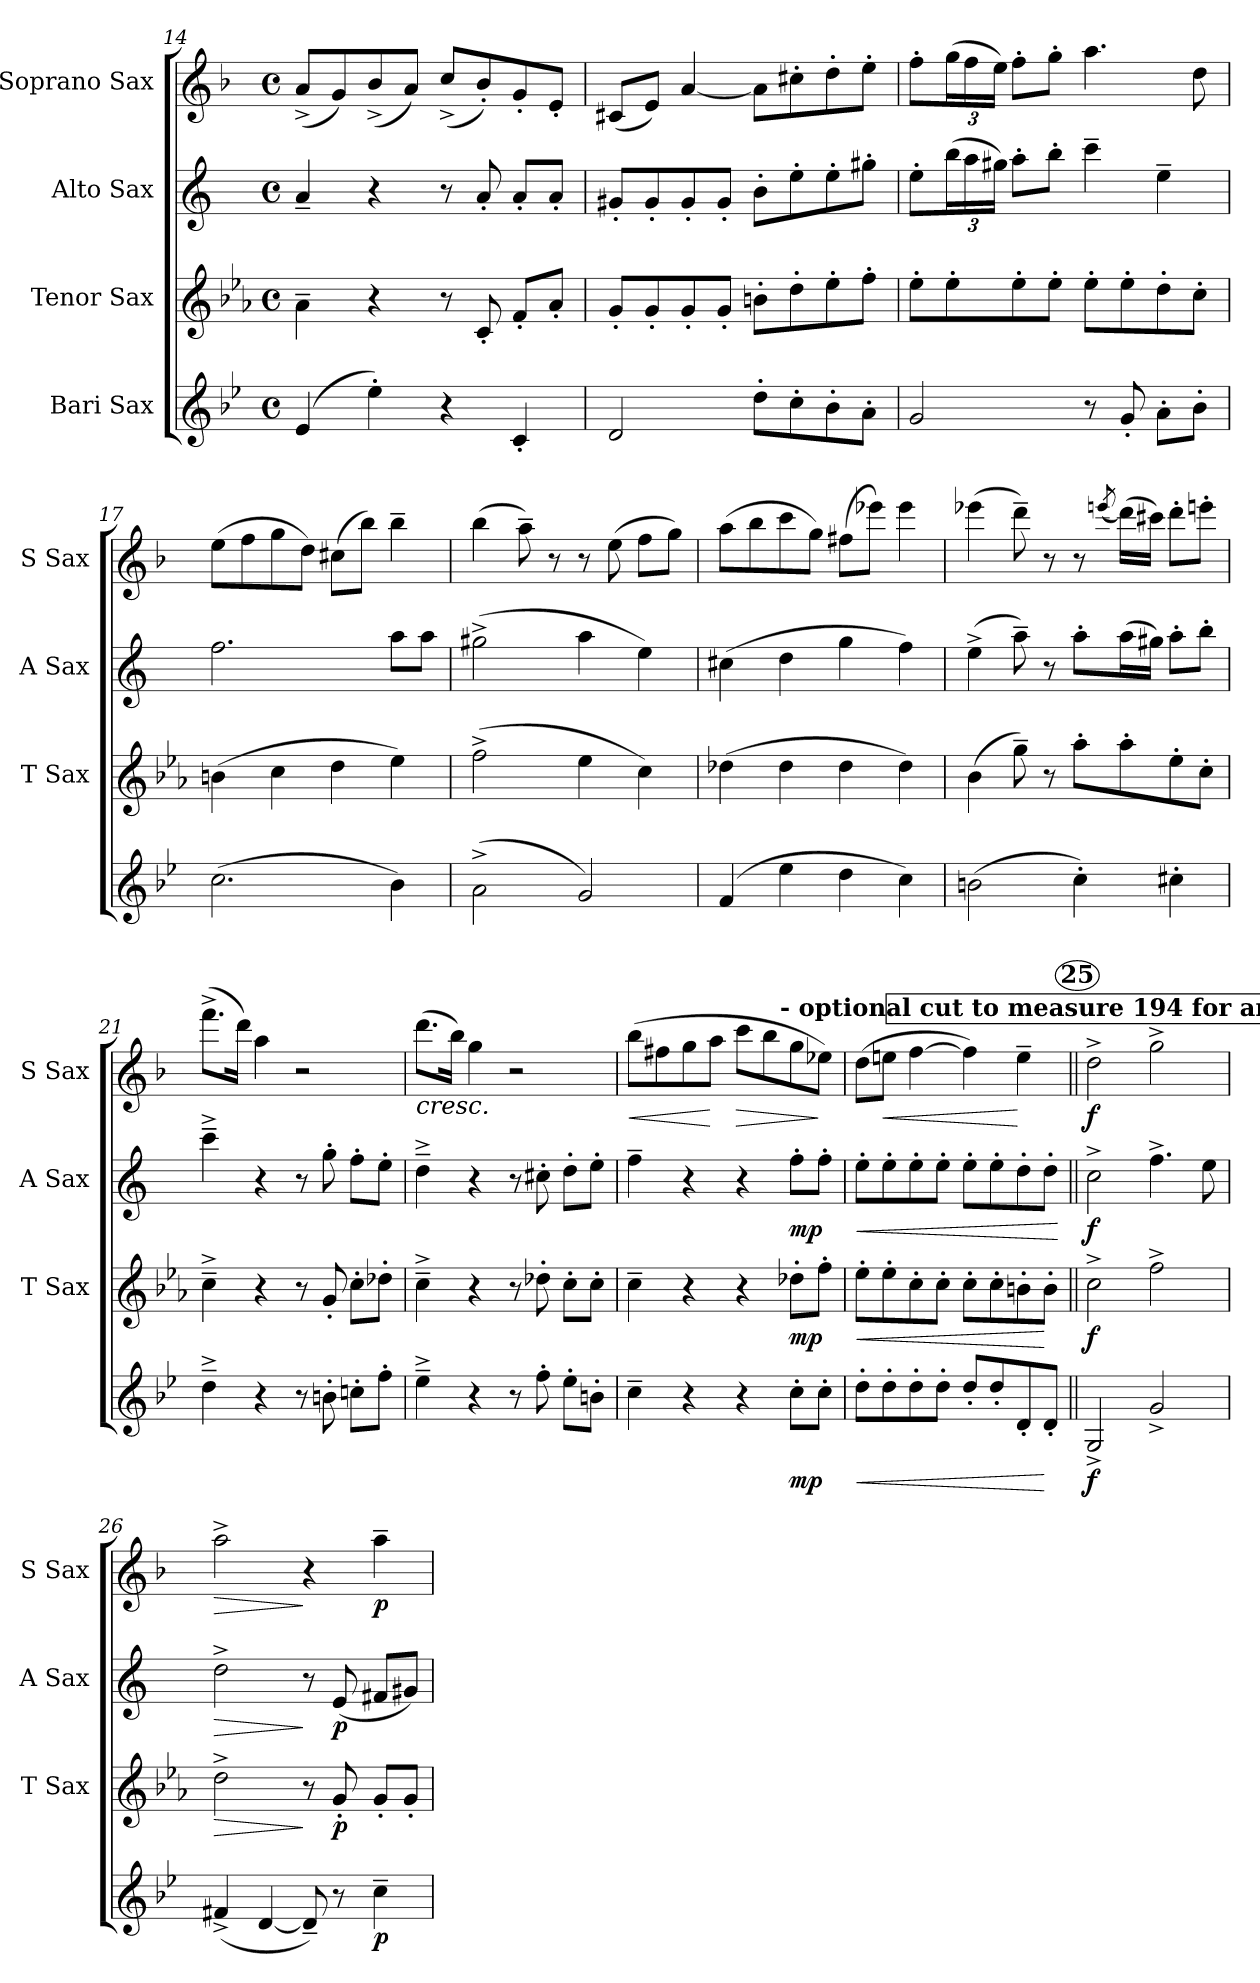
**kern	**dynam	**kern	**dynam	**kern	**dynam	**kern	**dynam
*part4	*part4	*part3	*part3	*part2	*part2	*part1	*part1
*staff4	*staff4	*staff3	*staff3	*staff2	*staff2	*staff1	*staff1
*I"Bari Sax	*	*I"Tenor Sax	*	*I"Alto Sax	*	*I"Soprano Sax	*
*	*	*I'T Sax	*	*I'A Sax	*	*I'S Sax	*
*clefG2	*	*clefG2	*	*clefG2	*	*clefG2	*
*ITrd8c14	*	*ITrd8c14	*	*ITrd5c9	*	*ITrd1c2	*
*k[b-e-]	*	*k[b-e-a-]	*	*k[b-e-a-]	*	*k[b-e-a-]	*
*B-:	*	*E-:	*	*E-:	*	*E-:	*
*M4/4	*	*M4/4	*	*M4/4	*	*M4/4	*
*met(c)	*	*met(c)	*	*met(c)	*	*met(c)	*
=14	=14	=14	=14	=14	=14	=14	=14
(4E-/	.	4A-~>\	.	4c~</	.	(<8g^</L	.
.	.	.	.	.	.	8f/)	.
4e-'>\)	.	4r	.	4r	.	(<8a-^</	.
.	.	.	.	.	.	8g/J)	.
4r	.	8r	.	8r	.	(<8b-^</L	.
.	.	8C'</	.	8c'</	.	8a-'</)	.
4C'</	.	8F'</L	.	8c'</L	.	8f'</	.
.	.	8A-'</J	.	8c'</J	.	8d'</J	.
=15	=15	=15	=15	=15	=15	=15	=15
2D/	.	8G'</L	.	8Bn'</L	.	(<8Bn/L	.
.	.	8G'</	.	8B'</	.	8d/J)	.
.	.	8G'</	.	8B'</	.	[4g/	.
.	.	8G'</J	.	8B'</J	.	.	.
8d'>\L	.	8Bn'>\L	.	8d'>\L	.	8g\L]	.
8c'>\	.	8d'>\	.	8g'>\	.	8bn'>\	.
8B-'>\	.	8e-'>\	.	8g'>\	.	8cc'>\	.
8A'>\J	.	8f'>\J	.	8bn'>\J	.	8dd'>\J	.
=16	=16	=16	=16	=16	=16	=16	=16
2G/	.	8e-'>\L	.	8g'>\L	.	8ee-'>\L	.
.	.	8e-'>\	.	(>24dd\L	.	(>24ff\L	.
.	.	.	.	24cc\	.	24ee-\	.
.	.	.	.	24bn\JJ)	.	24dd\JJ)	.
.	.	8e-'>\	.	8cc'>\L	.	8ee-'>\L	.
.	.	8e-'>\J	.	8dd'>\J	.	8ff'>\J	.
8r	.	8e-'>\L	.	4ee-~>\	.	4.gg\	.
8G'</	.	8e-'>\	.	.	.	.	.
8A'>\L	.	8d'>\	.	4g~>\	.	.	.
8B-'>\J	.	8c'>\J	.	.	.	8cc\	.
!!LO:PB:g=z
=17	=17	=17	=17	=17	=17	=17	=17
(>2.c\	.	(>4Bn\	.	2.a-\	.	(>8dd\L	.
.	.	.	.	.	.	8ee-\	.
.	.	4c\	.	.	.	8ff\	.
.	.	.	.	.	.	8cc\J)	.
.	.	4d\	.	.	.	(>8bn\L	.
.	.	.	.	.	.	8aa-\J)	.
4B-\)	.	4e-\)	.	8cc\L	.	4aa-~>\	.
.	.	.	.	8cc\J	.	.	.
=18	=18	=18	=18	=18	=18	=18	=18
(>2A^>\	.	(>2f^>\	.	(>2bn^>\	.	(>4aa-\	.
.	.	.	.	.	.	8gg~>\)	.
.	.	.	.	.	.	8r	.
2G/)	.	4e-\	.	4cc\	.	8r	.
.	.	.	.	.	.	(>8dd\	.
.	.	4c\)	.	4g\)	.	8ee-\L	.
.	.	.	.	.	.	8ff\J)	.
=19	=19	=19	=19	=19	=19	=19	=19
(4F/	.	(>4d-X\	.	(>4en\	.	(>8gg\L	.
.	.	.	.	.	.	8aa-\	.
4e-\	.	4d-\	.	4f\	.	8bb-\	.
.	.	.	.	.	.	8ff\J)	.
4d\	.	4d-\	.	4b-i\	.	(>8een\L	.
.	.	.	.	.	.	8ddd-X\J)	.
4c\)	.	4d-\)	.	4a-\)	.	4ddd->\	.
=20	=20	=20	=20	=20	=20	=20	=20
(>2Bn\	.	(>4B-\	.	(>4g^>\	.	(>4ddd-X\	.
.	.	8g~>\)	.	8cc~>\)	.	8ccc~>\)	.
.	.	8r	.	8r	.	8r	.
4c'>\)	.	8a-'>\L	.	8cc'>\L	.	8r	.
.	.	.	.	.	.	(<8qdddn/	.
.	.	8a-'>\	.	(>16cc\L	.	(>16ccc\LL)	.
.	.	.	.	16bn\JJ)	.	16bbn\JJ)	.
4c#X'>\	.	8e-'>\	.	8cc'>\L	.	8ccc'>\L	.
.	.	8c'>\J	.	8dd'>\J	.	8ddd'>\J	.
=21	=21	=21	=21	=21	=21	=21	=21
4d^>~>\	.	4c^>~>\	.	4ee-^>~>\	.	(>8.eee-^>\L	.
.	.	.	.	.	.	16ccc\Jk)	.
4r	.	4r	.	4r	.	4gg\	.
8r	.	8r	.	8r	.	2r	.
8Bn'>\	.	8G'</	.	8b-i'>\	.	.	.
8cn'>\L	.	8c'>\L	.	8a-'>\L	.	.	.
8f'>\J	.	8d-X'>\J	.	8g'>\J	.	.	.
=22	=22	=22	=22	=22	=22	=22	=22
!	!	!	!	!	!	!LO:TX:b:i:t=cresc.	!
4e-^>~>\	.	4c^>~>\	.	4f^>~>\	.	(>8.ccc\L	.
.	.	.	.	.	.	16aa-\Jk)	.
4r	.	4r	.	4r	.	4ff\	.
8r	.	8r	.	8r	.	2r	.
8f'>\	.	8d-X'>\	.	8en'>\	.	.	.
8e-'>\L	.	8c'>\L	.	8f'>\L	.	.	.
8Bn'>\J	.	8c'>\J	.	8g'>\J	.	.	.
=23	=23	=23	=23	=23	=23	=23	=23
!	!	!	!	!	!	!	!LO:HP:b
4c~>\	.	4c~>\	.	4a-~>\	.	(>8aa-\L	<
.	.	.	.	.	.	8een\	.
4r	.	4r	.	4r	.	8ff\	.
.	.	.	.	.	.	8gg\J	[
!	!	!	!	!	!	!	!LO:HP:b
4r	.	4r	.	4r	.	8bb-\L	>
.	.	.	.	.	.	8aa-\	.
!	!LO:DY:b	!	!LO:DY:b	!	!LO:DY:b	!	!
8c'>\L	mp	8d-X'>\L	mp	8a-'>\L	mp	8ff\	.
8c'>\J	.	8f'>\J	.	8a-'>\J	.	8dd-X\J)	]
=24	=24	=24	=24	=24	=24	=24	=24
!	!LO:HP:b	!	!LO:HP:b	!	!LO:HP:b	!	!
8d'>\L	<	8e-'>\L	<	8g'>\L	<	(>8cc\L	.
!	!	!	!	!	!	!	!LO:HP:b
8d'>\	.	8e-'>\	.	8g'>\	.	8ddn\J	<
8d'>\	.	8c'>\	.	8g'>\	.	[4ee-i\	.
8d'>\J	.	8c'>\J	.	8g'>\J	.	.	.
8d'</L	.	8c'>\L	.	8g'>\L	.	4ee-\])	.
8d'</	.	8c'>\	.	8g'>\	.	.	.
8D'</	.	8Bn'>\	.	8f'>\	.	4dd~>\	[
8D'</J	[	8B'>\J	[	8f'>\J	.	.	.
.	.	.	.	.	[	.	.
!!LO:LB:g=z
!!LO:REH:place=s1:b:fs=9.5:t=- optional cut to measure 194 for an abridged version of the piece:qo=4
!!LO:REH:place=s1:a:B:enc=circle:fs=9.5:t=25
=25||	=25||	=25||	=25||	=25||	=25||	=25||	=25||
!	!LO:DY:b	!	!LO:DY:b	!	!LO:DY:b	!	!LO:DY:b
2GG^</	f	2c^>\	f	2e-^>\	f	2cc^>\	f
2G^</	.	2f^>\	.	4.a-^>\	.	2ff^>\	.
.	.	.	.	8g\	.	.	.
=26	=26	=26	=26	=26	=26	=26	=26
!	!	!	!LO:HP:b	!	!LO:HP:b	!	!LO:HP:b
(<4F#X^</	.	2d^>\	>	2f^>\	>	2gg^>\	>
[4D/	.	.	.	.	.	.	.
8D~</])	.	8r	]	8r	]	4r	]
!	!	!	!LO:DY:b	!	!LO:DY:b	!	!
8r	.	8G'</	p	(<8G/	p	.	.
!	!LO:DY:b	!	!	!	!	!	!LO:DY:b
4c~>\	p	8G'</L	.	8An/L	.	4gg~>\	p
.	.	8G'</J	.	8Bn/J)	.	.	.
=	=	=	=	=	=	=	=
*-	*-	*-	*-	*-	*-	*-	*-
